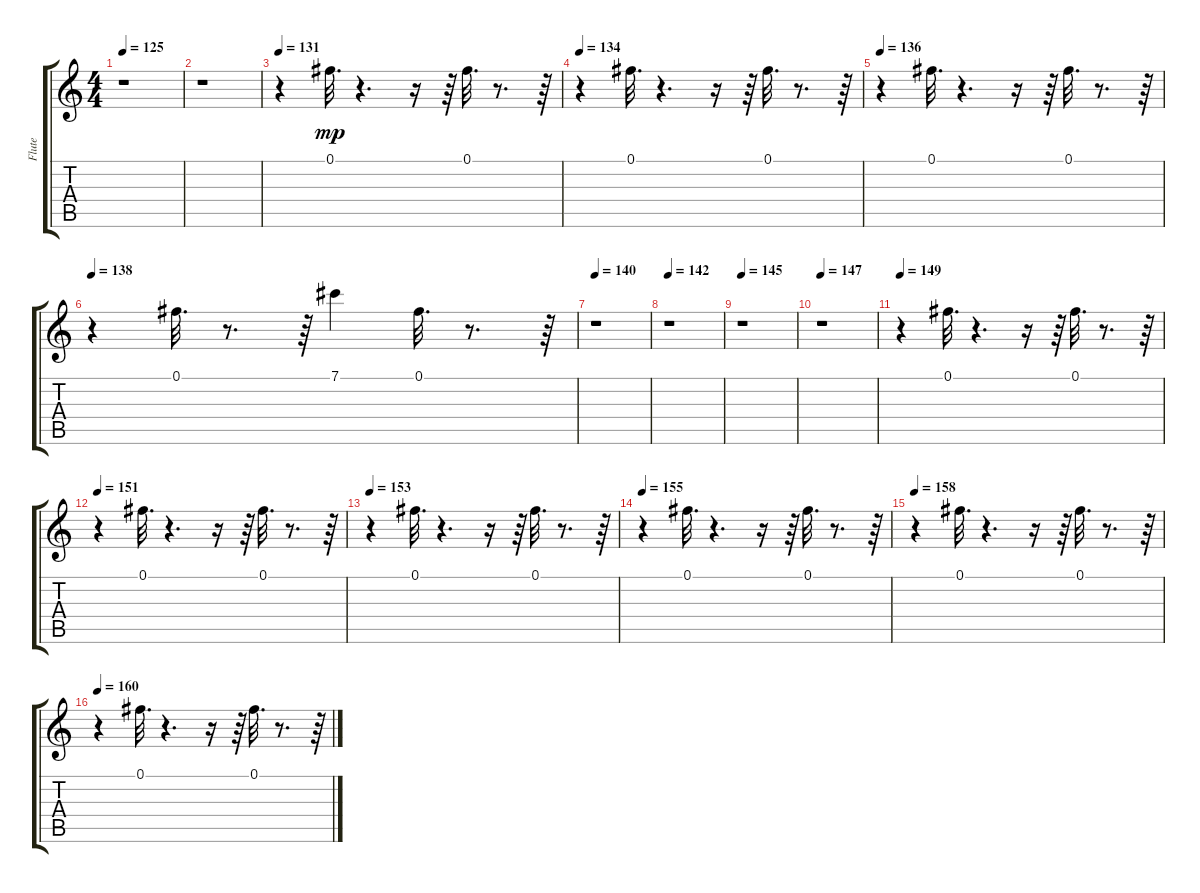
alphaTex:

\track ("Flute" "Flute") {instrument flute}
\staff {score tabs}
\tuning (Gb5 Gb5 Gb5 Gb5 Gb5 Gb5) {hide}
\ts (4 4)
\tempo 125
\clef g2
\ks c
r.1{dy mp} |
r.1 |
\tempo 131
r.4 0.1.32{d} r.4{d} r.16 r.64 0.1.32{d} r.8{d} r.64 |
\tempo 134
r.4 0.1.32{d} r.4{d} r.16 r.64 0.1.32{d} r.8{d} r.64 |
\tempo 136
r.4 0.1.32{d} r.4{d} r.16 r.64 0.1.32{d} r.8{d} r.64 |
\tempo 138
r.4 0.1.32{d} r.8{d} r.64 7.1.4 0.1.32{d} r.8{d} r.64 |
\tempo 140
r.1 |
\tempo 142
r.1 |
\tempo 145
r.1 |
\tempo 147
r.1 |
\tempo 149
r.4 0.1.32{d} r.4{d} r.16 r.64 0.1.32{d} r.8{d} r.64 |
\tempo 151
r.4 0.1.32{d} r.4{d} r.16 r.64 0.1.32{d} r.8{d} r.64 |
\tempo 153
r.4 0.1.32{d} r.4{d} r.16 r.64 0.1.32{d} r.8{d} r.64 |
\tempo 155
r.4 0.1.32{d} r.4{d} r.16 r.64 0.1.32{d} r.8{d} r.64 |
\tempo 158
r.4 0.1.32{d} r.4{d} r.16 r.64 0.1.32{d} r.8{d} r.64 |
\tempo 160
r.4 0.1.32{d} r.4{d} r.16 r.64 0.1.32{d} r.8{d} r.64
